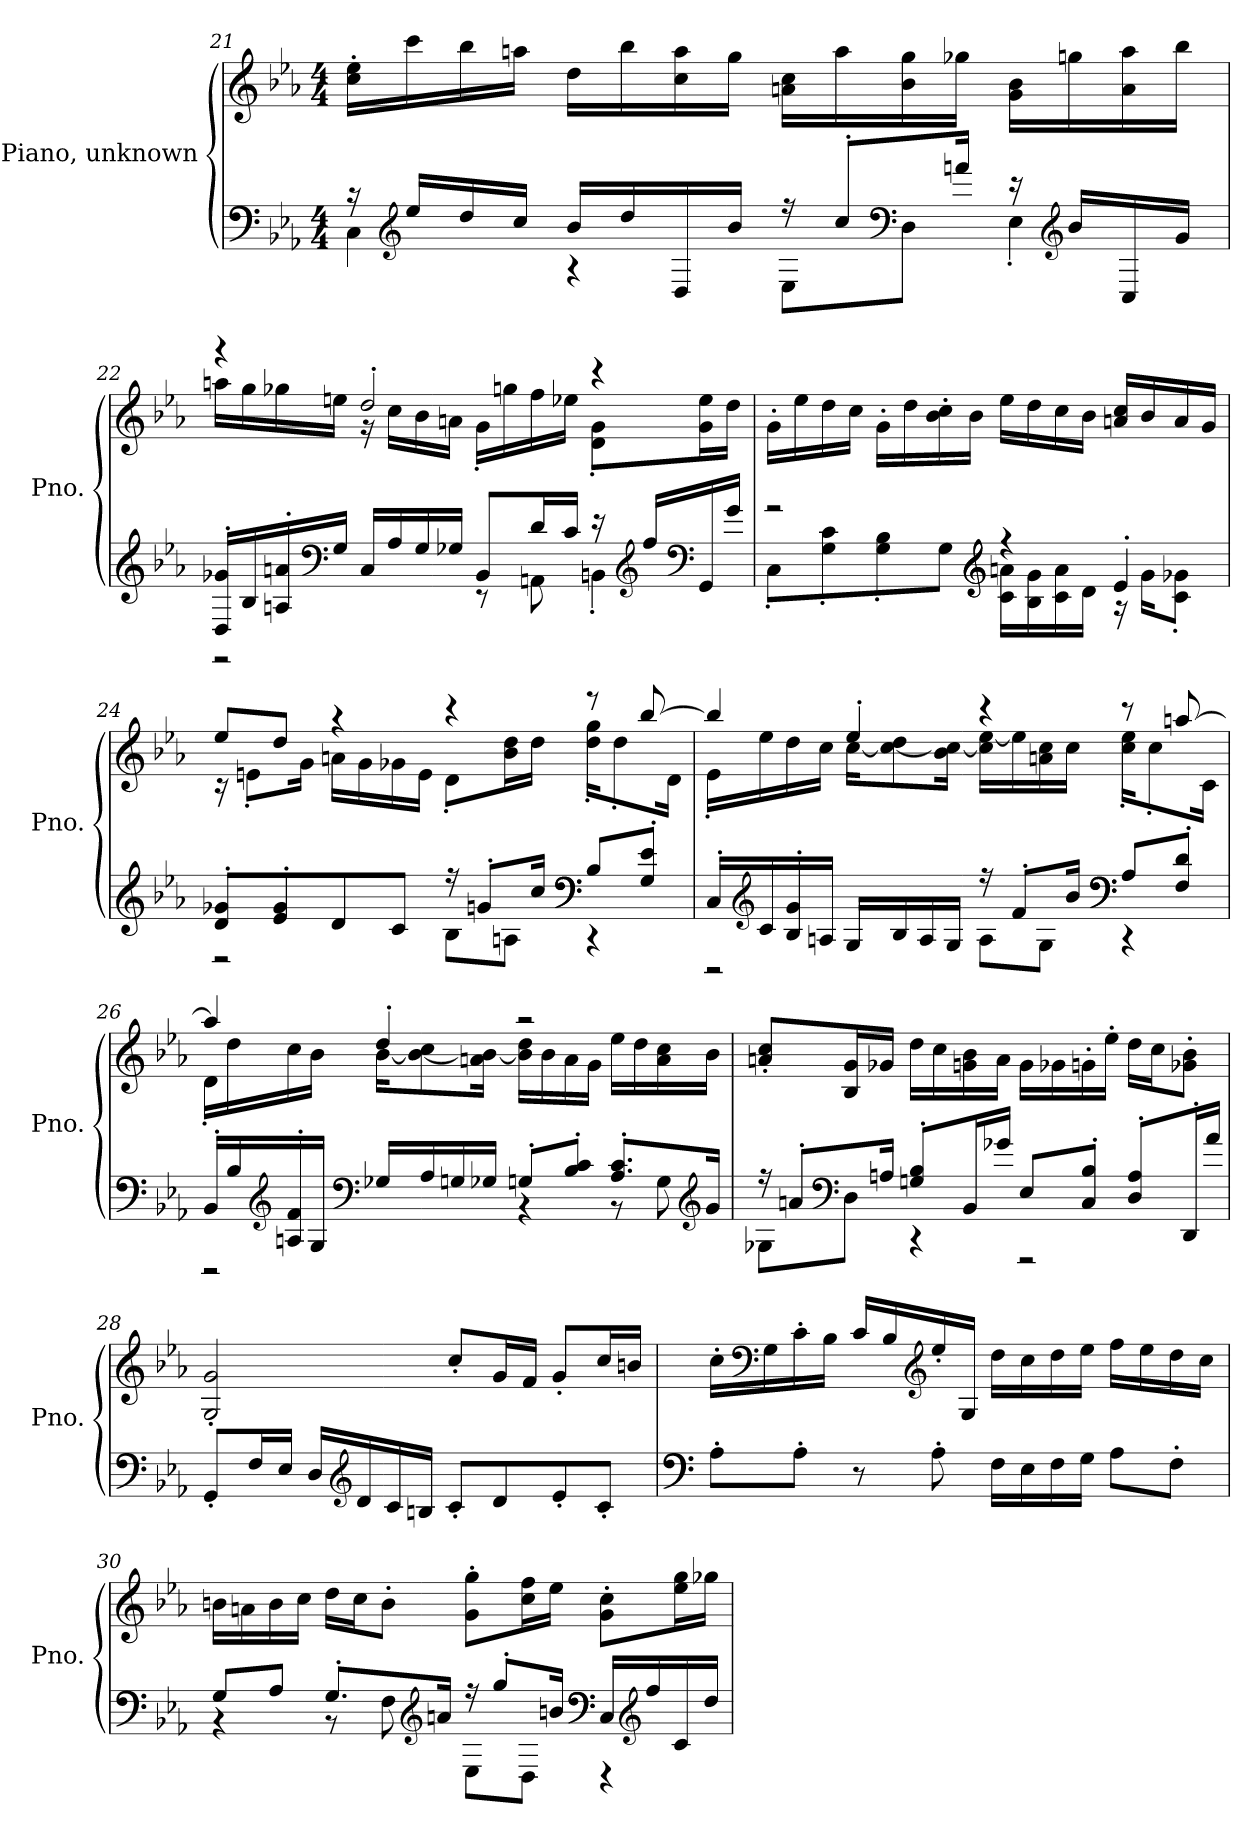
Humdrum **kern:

**kern	**kern
*part1	*part1
*staff2	*staff1
*I"Piano, unknown	*
*I'Pno.	*
!!LO:PB:g=z
*clefF4	*clefG2
*k[b-e-a-]	*k[b-e-a-]
*M4/4	*M4/4
=21	=21
*^	*
16r	4C\	16cc\' 16ee-\'LL
*clefG2	*	*
16ee-/LL	.	16ccc\
16dd/	.	16bb-\
16cc/JJ	.	16aan\JJ
16b-/LL	4r	16dd\LL
16dd/	.	16bb-\
16D/	.	16cc\ 16aa\
16b-/JJ	.	16gg\JJ
16r	8E-\L	16an\ 16cc\LL
8cc'/L	.	16aa\
*clefF4	*	*
.	8D\J	16b-\ 16gg\
16an/Jk	.	16gg-X\JJ
16r	4E-'\	16g\ 16b-\LL
*clefG2	*	*
16b-/LL	.	16ggn\
16C/	.	16a\ 16aa\
16g/JJ	.	16bb-\JJ
!!LO:LB:g=z
=22	=22	=22
*	*	*^
16D/' 16g-X/'LL	2r	4r	16aan\LL
16B-/	.	.	16gg\
16An/' 16an/'	.	.	16gg-X\
*clefF4	*	*	*
16G/JJ	.	.	16een\JJ
16C/LL	.	2dd'/	16r
16A/	.	.	16cc\LL
16G/	.	.	16b-\
16G-X/JJ	.	.	16an\JJ
8BB-/L	8r	.	16g'\LL
.	.	.	16ggn\
16d/L	8AAn\	.	16ff\
16c/JJ	.	.	16ee-X\JJ
16r	4BBn'\	4r	8d\' 8g\'L
*clefG2	*	*	*
16ff/LL	.	.	.
*clefF4	*	*	*
16GG/	.	.	16g\ 16ee-\L
16g-/JJ	.	.	16dd\JJ
*	*	*v	*v
!!LO:LB:g=z
=23	=23	=23
2r	8C'\L	16g'\LL
.	.	16ee-\
.	8G\' 8c\'	16dd\
.	.	16cc\JJ
.	8G\' 8B-\'	16g'\LL
.	.	16dd\
.	8G\J	16b-\' 16cc\'
.	.	16b-\JJ
*clefG2	*	*
4r	16c\ 16an\LL	16ee-\LL
.	16B-\ 16g\	16dd\
.	16c\ 16a\	16cc\
.	16d\JJ	16b-\JJ
4e-'/	16r	16an/ 16cc/LL
.	16g\KL	16b-/
.	8c\' 8g-X\'J	16a/
.	.	16g/JJ
=24	=24	=24
*	*	*^
8d/' 8g-X/'L	2r	8ee-/L	16r
.	.	.	8en'\L
8e-/' 8g-/'	.	8dd/J	.
.	.	.	16g\Jk
8d/	.	4r	16an\LL
.	.	.	16g\
8c/J	.	.	16g-X\
.	.	.	16e\JJ
16r	8B-\L	4r	8d'\L
8gn'/L	.	.	.
.	8An\J	.	16b-\ 16dd\L
16cc/Jk	.	.	16dd\JJ
*clefF4	*	*	*
8B-/L	4r	8r	16dd\' 16gg\'KL
.	.	.	8dd'\
8G/' 8e-/'J	.	[8bb-/	.
.	.	.	16d\Jk
!!LO:LB:g=z	!!
=25	=25	=25	=25
16C'/LL	2r	4bb-/]	16e-'\LL
*clefG2	*	*	*
16c/	.	.	16ee-\
16B-/' 16g/'	.	.	16dd\
16An/JJ	.	.	16cc\JJ
16G/LL	.	4ee-'/	[16cc\KL
16B-/	.	.	8cc\_ 8dd\
16A/	.	.	.
16G/JJ	.	.	16b-\ 16cc\_Jk
16r	8A\L	4r	16cc\] [16ee-\LL
8f'/L	.	.	16ee-\]
.	8G\J	.	16an\ 16cc\
16b-/Jk	.	.	16cc\JJ
*clefF4	*	*	*
8A/L	4r	8r	16cc\' 16ee-\'KL
.	.	.	8cc'\
8F/' 8d/'J	.	[8aan/	.
.	.	.	16c\Jk
!!LO:LB:g=z	!!
=26	=26	=26	=26
16BB-'/LL	2r	4aa/]	16d'\LL
16B-/	.	.	16dd\
*clefG2	*	*	*
16An/' 16f/'	.	.	16cc\
16G/JJ	.	.	16b-\JJ
*clefF4	*	*	*
16G-X/LL	.	4dd'/	[16b-\KL
16A/	.	.	8b-\_ 8cc\
16Gn/	.	.	.
16G-X/JJ	.	.	16an\ 16b-\_Jk
8Gn'/L	4r	2r	16b-\] 16dd\LL
.	.	.	16b-\
8B-/' 8c/'J	.	.	16a\
.	.	.	16g\JJ
8.A/' 8.c/'L	8r	.	16ee-\LL
.	.	.	16dd\
.	8G\	.	16a\ 16cc\
*clefG2	*	*	*
16g/Jk	.	.	16b-\JJ
*	*	*v	*v
!!LO:LB:g=z
=27	=27	=27
16r	8G-X\L	8an/' 8cc/'L
8an'/L	.	.
*clefF4	*	*
.	8D\J	16B-/ 16g/L
16An/Jk	.	16g-X/JJ
8Gn/' 8B-/'L	4r	16dd\LL
.	.	16cc\
16BB-/L	.	16gn\ 16b-\
16g-X/JJ	.	16a\JJ
8E-/L	2r	16g\LL
.	.	16g-X\
8C/' 8B-/'J	.	16gn'\
.	.	16ee-'\JJ
8D/' 8A/'L	.	16dd\LL
.	.	16cc\J
16DD'/L	.	8g-X\' 8b-\'J
16a/JJ	.	.
*v	*v	*
=28	=28
8GG'/L	2G/' 2g/'
16F/L	.
16E-/JJ	.
16D/LL	.
*clefG2	*
16d/	.
16c/	.
16Bn/JJ	.
8c'/L	8cc'/L
8d/	16g/L
.	16f/JJ
8e-'/	8g'/L
8c'/J	16cc/L
.	16bn/JJ
!!LO:PB:g=z
=29	=29
*clefF4	*
8A-'\L	16cc'\LL
*	*clefF4
.	16G\
8A-'\J	16c'\
.	16B-\JJ
8r	16c/LL
.	16B-/
*	*clefG2
8A-'\	16ee-'/
.	16G/JJ
16F\LL	16dd\LL
16E-\	16cc\
16F\	16dd\
16G\JJ	16ee-\JJ
8A-\L	16ff\LL
.	16ee-\
8F'\J	16dd\
.	16cc\JJ
=30	=30
*^	*
8G/L	4r	16bn\LL
.	.	16an\
8A-/J	.	16b\
.	.	16cc\JJ
8.G'/L	8r	16dd\LL
.	.	16cc\J
.	8F\	8b'\J
*clefG2	*	*
16an/Jk	.	.
16r	8E-\L	8g\' 8gg\'L
8gg'/L	.	.
.	8D\J	16cc\ 16ff\L
16bn/Jk	.	16ee-\JJ
*clefF4	*	*
16C/LL	4r	8g\' 8cc\'L
*clefG2	*	*
16ff/	.	.
16c/	.	16ee-\ 16gg\L
16dd/JJ	.	16gg-X\JJ
*v	*v	*
=	=
*-	*-
